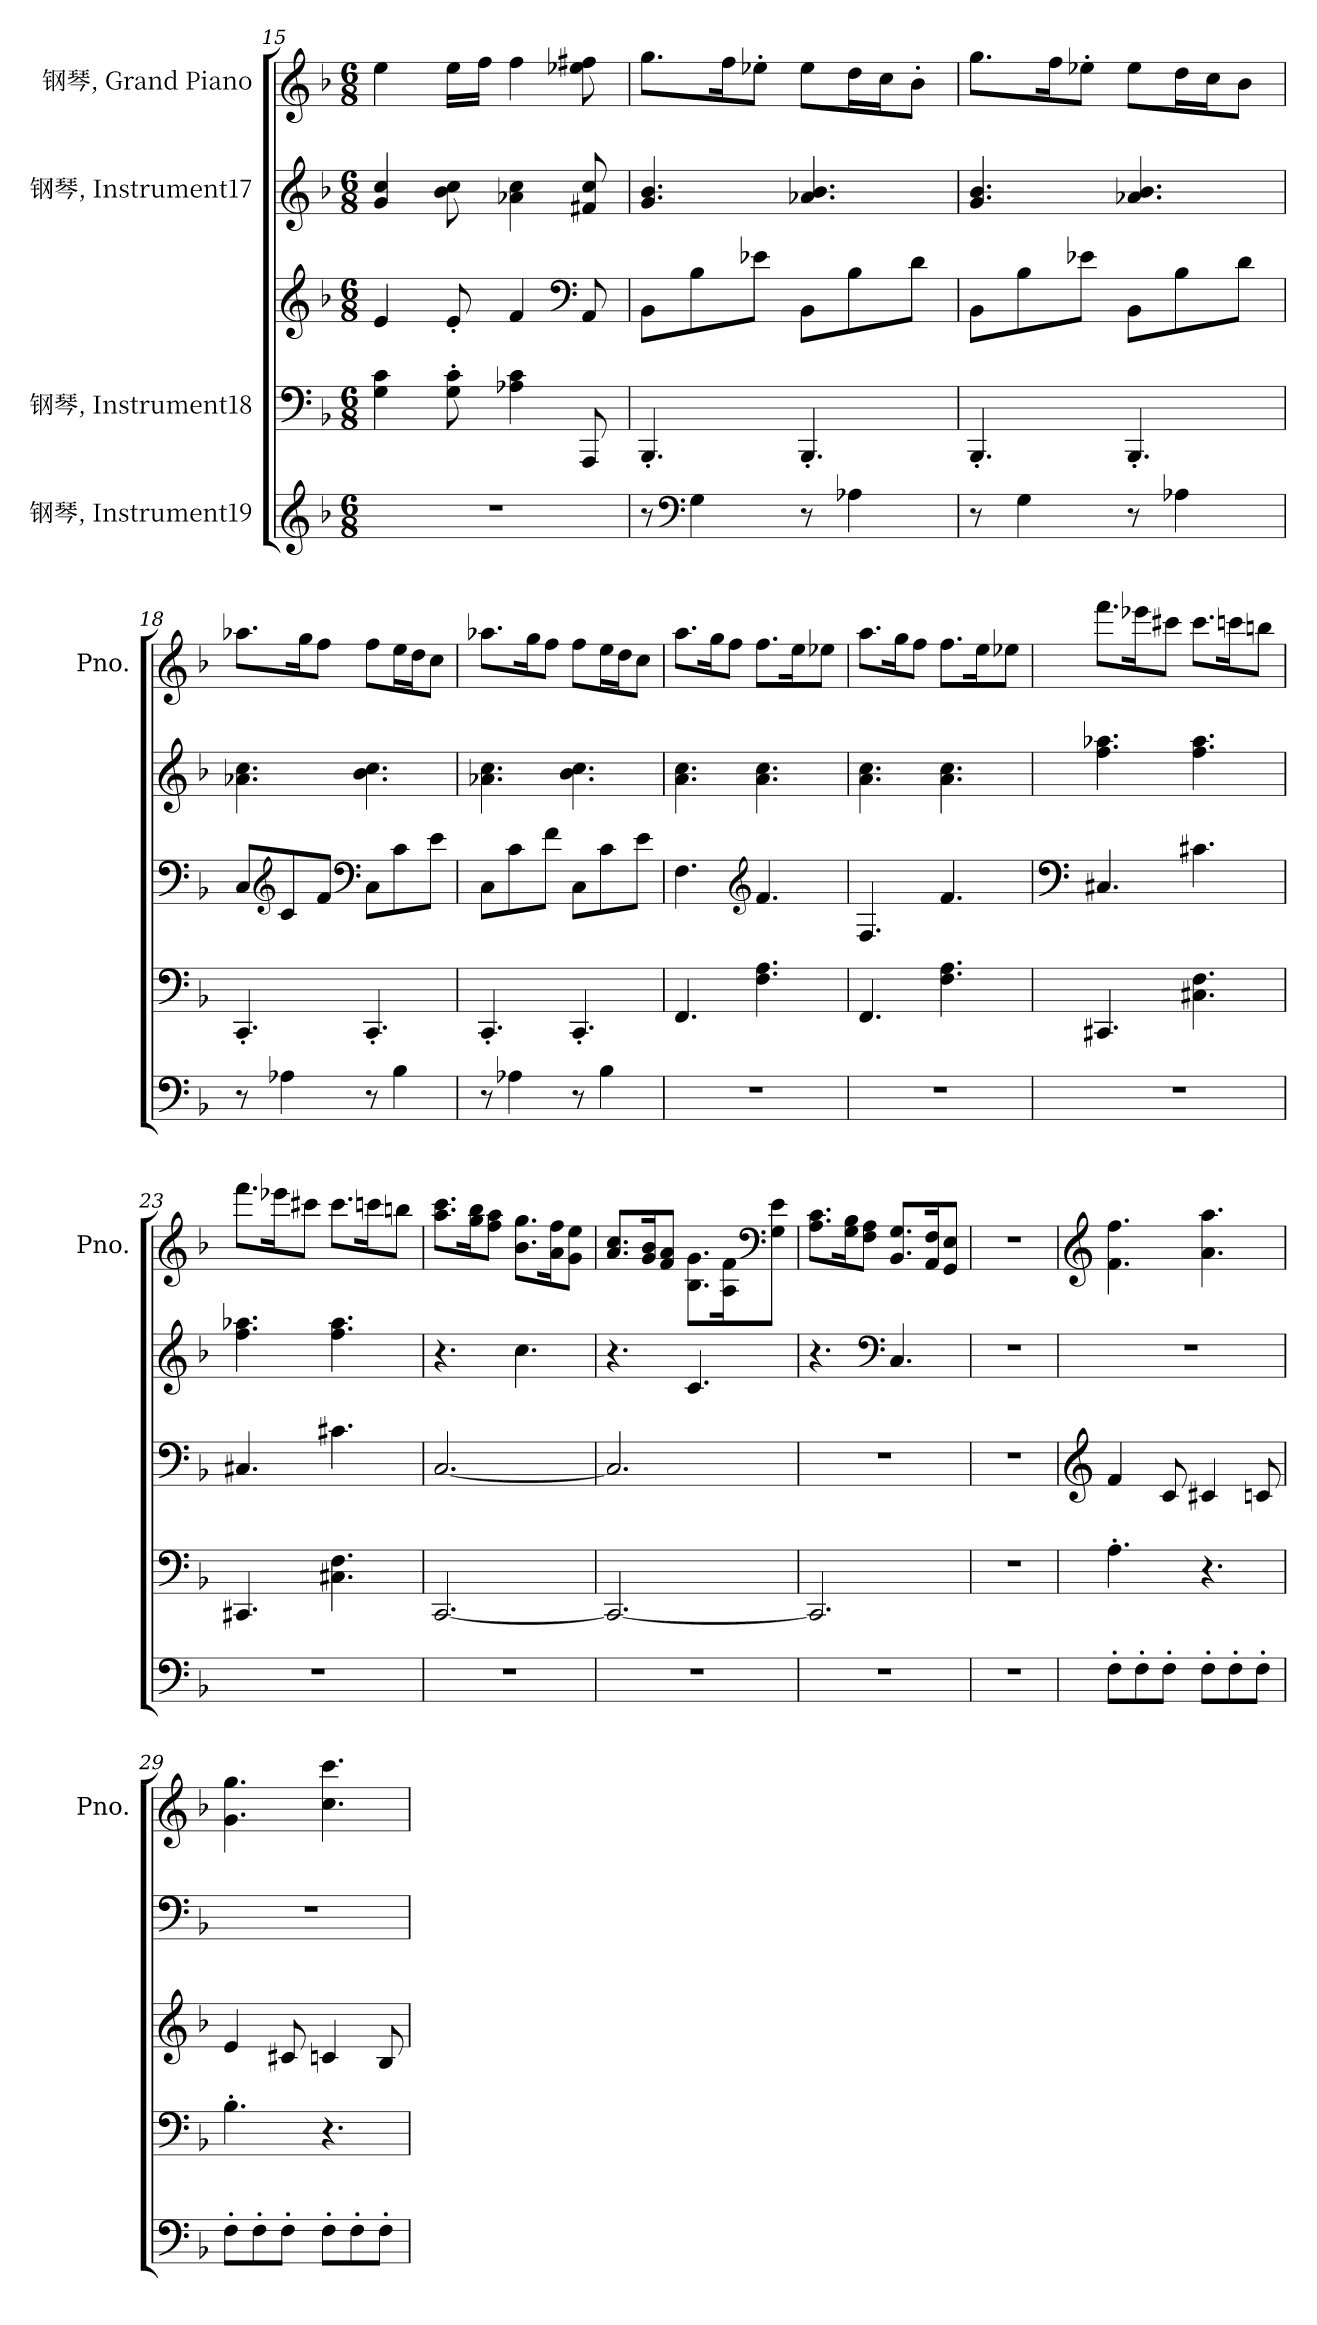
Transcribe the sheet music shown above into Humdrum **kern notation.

**kern	**kern	**kern	**kern	**kern
*part4	*part3	*part3	*part2	*part1
*staff5	*staff4	*staff3	*staff2	*staff1
*I"钢琴, Instrument19	*I"钢琴, Instrument18	*	*I"钢琴, Instrument17	*I"钢琴, Grand Piano
*	*	*	*	*I'Pno.
!!LO:LB:g=z
*clefG2	*clefF4	*clefG2	*clefG2	*clefG2
*k[b-]	*k[b-]	*k[b-]	*k[b-]	*k[b-]
*M6/8	*M6/8	*M6/8	*M6/8	*M6/8
=15	=15	=15	=15	=15
2.r	4G\ 4c\	4e/	4g/ 4cc/	4ee\
.	8G\' 8c\'	8e'/	8b-\ 8cc\	16ee\LL
.	.	.	.	16ff\JJ
.	4A-X\ 4c\	4f/	4a-X\ 4cc\	4ff\
*	*	*clefF4	*	*
.	8AAA/	8AA/	8f#X/ 8cc/	8ee-X\ 8ff#X\
=16	=16	=16	=16	=16
8r	4.BBB-'/	8BB-\L	4.g/ 4.b-/	8.gg\L
*clefF4	*	*	*	*
4G\	.	8B-\	.	.
.	.	.	.	16ff\K
.	.	8e-X\J	.	8ee-X'\J
8r	4.BBB-'/	8BB-\L	4.a-X/ 4.b-/	8ee-\L
4A-X\	.	8B-\	.	16dd\L
.	.	.	.	16cc\J
.	.	8d\J	.	8b-'\J
=17	=17	=17	=17	=17
8r	4.BBB-'/	8BB-\L	4.g/ 4.b-/	8.gg\L
4G\	.	8B-\	.	.
.	.	.	.	16ff\K
.	.	8e-X\J	.	8ee-X'\J
8r	4.BBB-'/	8BB-\L	4.a-X/ 4.b-/	8ee-\L
4A-X\	.	8B-\	.	16dd\L
.	.	.	.	16cc\J
.	.	8d\J	.	8b-\J
=18	=18	=18	=18	=18
8r	4.CC'/	8C/L	4.a-X\ 4.cc\	8.aa-X\L
*	*	*clefG2	*	*
4A-X\	.	8c/	.	.
.	.	.	.	16gg\K
.	.	8f/J	.	8ff\J
*	*	*clefF4	*	*
8r	4.CC'/	8C\L	4.b-\ 4.cc\	8ff\L
4B-\	.	8c\	.	16ee\L
.	.	.	.	16dd\J
.	.	8e\J	.	8cc\J
!!LO:PB:g=z
=19	=19	=19	=19	=19
8r	4.CC'/	8C\L	4.a-X\ 4.cc\	8.aa-X\L
4A-X\	.	8c\	.	.
.	.	.	.	16gg\K
.	.	8f\J	.	8ff\J
8r	4.CC'/	8C\L	4.b-\ 4.cc\	8ff\L
4B-\	.	8c\	.	16ee\L
.	.	.	.	16dd\J
.	.	8e\J	.	8cc\J
=20	=20	=20	=20	=20
2.r	4.FF/	4.F\	4.a\ 4.cc\	8.aa\L
.	.	.	.	16gg\K
.	.	.	.	8ff\J
*	*	*clefG2	*	*
.	4.F\ 4.A\	4.f/	4.a\ 4.cc\	8.ff\L
.	.	.	.	16ee\K
.	.	.	.	8ee-X\J
=21	=21	=21	=21	=21
2.r	4.FF/	4.F/	4.a\ 4.cc\	8.aa\L
.	.	.	.	16gg\K
.	.	.	.	8ff\J
.	4.F\ 4.A\	4.f/	4.a\ 4.cc\	8.ff\L
.	.	.	.	16ee\K
.	.	.	.	8ee-X\J
=22	=22	=22	=22	=22
*	*	*clefF4	*	*
2.r	4.CC#X/	4.C#X/	4.ff\ 4.aa-X\	8.fff\L
.	.	.	.	16eee-X\K
.	.	.	.	8ccc#X\J
.	4.C#X\ 4.F\	4.c#X\	4.ff\ 4.aa-\	8.ccc#\L
.	.	.	.	16cccn\K
.	.	.	.	8bbn\J
!!LO:LB:g=z
=23	=23	=23	=23	=23
2.r	4.CC#X/	4.C#X/	4.ff\ 4.aa-X\	8.fff\L
.	.	.	.	16eee-X\K
.	.	.	.	8ccc#X\J
.	4.C#X\ 4.F\	4.c#X\	4.ff\ 4.aa-\	8.ccc#\L
.	.	.	.	16cccn\K
.	.	.	.	8bbn\J
=24	=24	=24	=24	=24
2.r	[2.CC/	[2.C/	4.r	8.aa\ 8.ccc\L
.	.	.	.	16gg\ 16bb-\K
.	.	.	.	8ff\ 8aa\J
.	.	.	4.cc\	8.b-\ 8.gg\L
.	.	.	.	16a\ 16ff\K
.	.	.	.	8g\ 8ee\J
=25	=25	=25	=25	=25
2.r	2.CC/_	2.C/]	4.r	8.a/ 8.cc/L
.	.	.	.	16g/ 16b-/K
.	.	.	.	8f/ 8a/J
.	.	.	4.c/	8.B-\ 8.g\L
.	.	.	.	16A\ 16f\K
*	*	*	*	*clefF4
.	.	.	.	8G\ 8e\J
=26	=26	=26	=26	=26
2.r	2.CC/]	2.r	4.r	8.A\ 8.c\L
.	.	.	.	16G\ 16B-\K
.	.	.	.	8F\ 8A\J
*	*	*	*clefF4	*
.	.	.	4.C/	8.BB-/ 8.G/L
.	.	.	.	16AA/ 16F/K
.	.	.	.	8GG/ 8E/J
=27	=27	=27	=27	=27
2.r	2.r	2.r	2.r	2.r
!!LO:PB:g=z
=28	=28	=28	=28	=28
*	*	*clefG2	*	*clefG2
8F'\L	4.A'\	4f/	2.r	4.f\ 4.ff\
8F'\	.	.	.	.
8F'\J	.	8c/	.	.
8F'\L	4.r	4c#X/	.	4.a\ 4.aa\
8F'\	.	.	.	.
8F'\J	.	8cn/	.	.
=29	=29	=29	=29	=29
8F'\L	4.B-'\	4e/	2.r	4.g\ 4.gg\
8F'\	.	.	.	.
8F'\J	.	8c#X/	.	.
8F'\L	4.r	4cn/	.	4.cc\ 4.ccc\
8F'\	.	.	.	.
8F'\J	.	8B-/	.	.
=	=	=	=	=
*-	*-	*-	*-	*-
